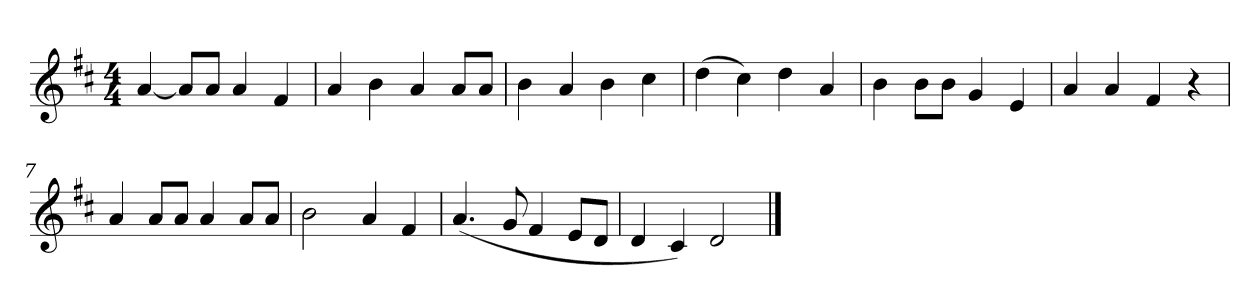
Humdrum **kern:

**kern
*part1
*staff1
*k[f#c#]
*M4/4
*MM120
=1
[4a
8aL]
8aJ
4a
4f#
=2
4a
4b
4a
8aL
8aJ
=3
4b
4a
4b
4cc#
=4
(4dd
4cc#)
4dd
4a
=5
4b
8bL
8bJ
4g
4e
=6
4a
4a
4f#
4r
=7
4a
8aL
8aJ
4a
8aL
8aJ
=8
2b
4a
4f#
=9
(4.a
8g
4f#
8eL
8dJ
=10
4d
4c#)
2d
==
*-
